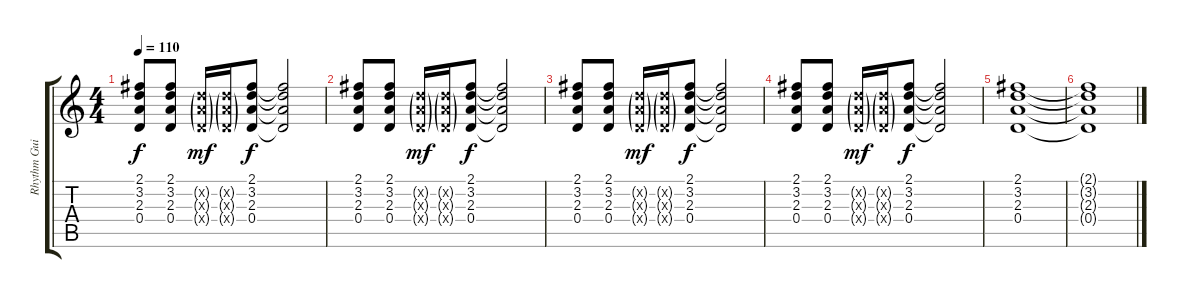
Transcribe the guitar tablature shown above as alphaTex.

\track ("Rhythm Guitar (Left)" "Rhythm Gui") {instrument acousticguitarsteel}
\staff {score tabs}
\tuning (E4 B3 G3 D3 A2 E2) {hide}
\ts (4 4)
\tempo 110
\clef g2
\ks c
(2.1 3.2 2.3 0.4).8{dy f} (2.1 3.2 2.3 0.4).8 (3.2{g x} 2.3{g x} 0.4{g x}).16{dy mf} (3.2{g x} 2.3{g x} 0.4{g x}).16 (2.1 3.2 2.3 0.4).8{dy f} (2.1{t} 3.2{t} 2.3{t} 0.4{t}).2 |
(2.1 3.2 2.3 0.4).8 (2.1 3.2 2.3 0.4).8 (3.2{g x} 2.3{g x} 0.4{g x}).16{dy mf} (3.2{g x} 2.3{g x} 0.4{g x}).16 (2.1 3.2 2.3 0.4).8{dy f} (2.1{t} 3.2{t} 2.3{t} 0.4{t}).2 |
(2.1 3.2 2.3 0.4).8 (2.1 3.2 2.3 0.4).8 (3.2{g x} 2.3{g x} 0.4{g x}).16{dy mf} (3.2{g x} 2.3{g x} 0.4{g x}).16 (2.1 3.2 2.3 0.4).8{dy f} (2.1{t} 3.2{t} 2.3{t} 0.4{t}).2 |
(2.1 3.2 2.3 0.4).8 (2.1 3.2 2.3 0.4).8 (3.2{g x} 2.3{g x} 0.4{g x}).16{dy mf} (3.2{g x} 2.3{g x} 0.4{g x}).16 (2.1 3.2 2.3 0.4).8{dy f} (2.1{t} 3.2{t} 2.3{t} 0.4{t}).2 |
(2.1 3.2 2.3 0.4).1 |
(2.1{t} 3.2{t} 2.3{t} 0.4{t}).1
